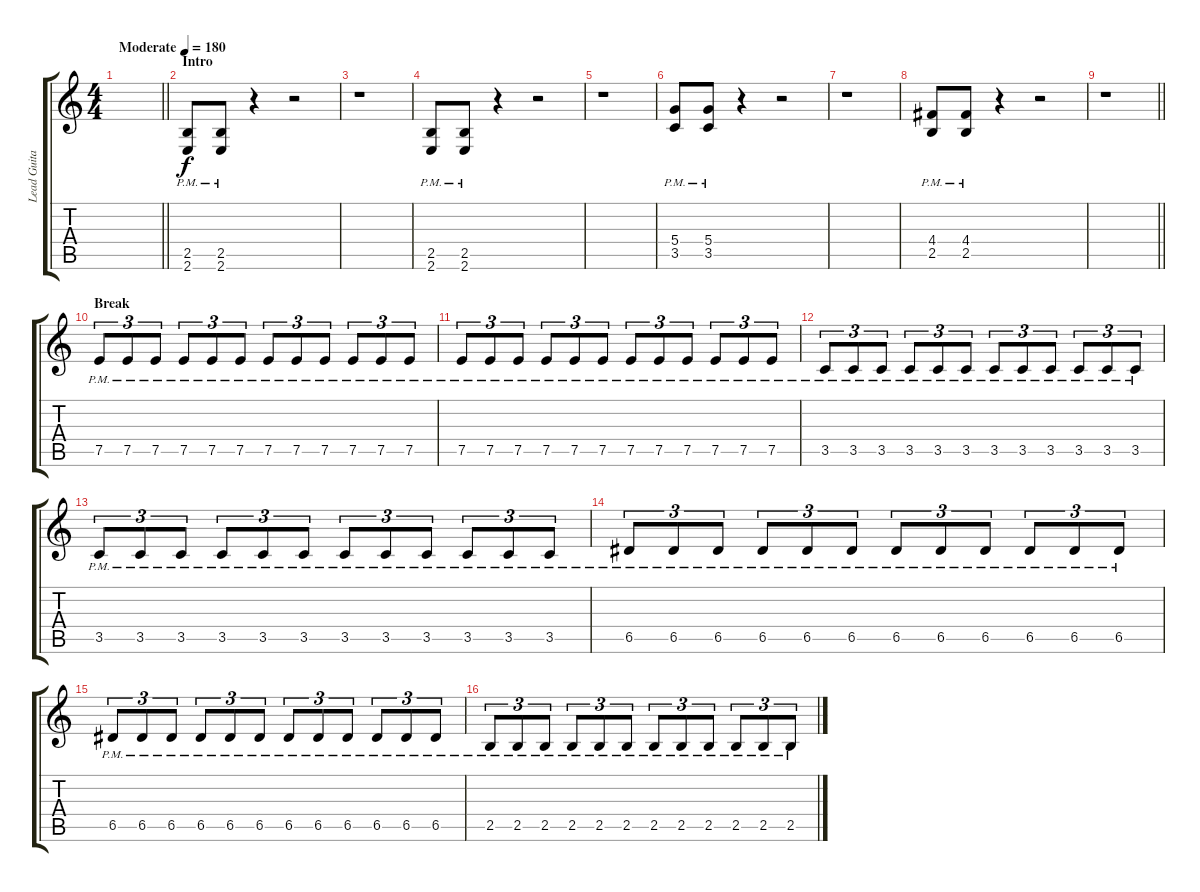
\track ("Lead Guitar" "Lead Guita") {instrument distortionguitar}
\staff {score tabs}
\tuning (E4 B3 G3 D3 A2 D2) {hide}
\ts (4 4)
\tempo (180 "Moderate")
\clef g2
\barLineRight lightlight
\ks c
|
\section ("" "Intro")
(2.5{pm} 2.6{pm}).8 (2.5{pm} 2.6{pm}).8 r.4 r.2 |
r.1 |
(2.5{pm} 2.6{pm}).8 (2.5{pm} 2.6{pm}).8 r.4 r.2 |
r.1 |
(5.4{pm} 3.5{pm}).8 (5.4{pm} 3.5{pm}).8 r.4 r.2 |
r.1 |
(4.4{pm} 2.5{pm}).8 (4.4{pm} 2.5{pm}).8 r.4 r.2 |
\barLineRight lightlight
r.1 |
\section ("" "Break")
7.5{pm}.8{tu (3 2)} 7.5{pm}.8{tu (3 2)} 7.5{pm}.8{tu (3 2)} 7.5{pm}.8{tu (3 2)} 7.5{pm}.8{tu (3 2)} 7.5{pm}.8{tu (3 2)} 7.5{pm}.8{tu (3 2)} 7.5{pm}.8{tu (3 2)} 7.5{pm}.8{tu (3 2)} 7.5{pm}.8{tu (3 2)} 7.5{pm}.8{tu (3 2)} 7.5{pm}.8{tu (3 2)} |
7.5{pm}.8{tu (3 2)} 7.5{pm}.8{tu (3 2)} 7.5{pm}.8{tu (3 2)} 7.5{pm}.8{tu (3 2)} 7.5{pm}.8{tu (3 2)} 7.5{pm}.8{tu (3 2)} 7.5{pm}.8{tu (3 2)} 7.5{pm}.8{tu (3 2)} 7.5{pm}.8{tu (3 2)} 7.5{pm}.8{tu (3 2)} 7.5{pm}.8{tu (3 2)} 7.5{pm}.8{tu (3 2)} |
3.5{pm}.8{tu (3 2)} 3.5{pm}.8{tu (3 2)} 3.5{pm}.8{tu (3 2)} 3.5{pm}.8{tu (3 2)} 3.5{pm}.8{tu (3 2)} 3.5{pm}.8{tu (3 2)} 3.5{pm}.8{tu (3 2)} 3.5{pm}.8{tu (3 2)} 3.5{pm}.8{tu (3 2)} 3.5{pm}.8{tu (3 2)} 3.5{pm}.8{tu (3 2)} 3.5{pm}.8{tu (3 2)} |
3.5{pm}.8{tu (3 2)} 3.5{pm}.8{tu (3 2)} 3.5{pm}.8{tu (3 2)} 3.5{pm}.8{tu (3 2)} 3.5{pm}.8{tu (3 2)} 3.5{pm}.8{tu (3 2)} 3.5{pm}.8{tu (3 2)} 3.5{pm}.8{tu (3 2)} 3.5{pm}.8{tu (3 2)} 3.5{pm}.8{tu (3 2)} 3.5{pm}.8{tu (3 2)} 3.5{pm}.8{tu (3 2)} |
6.5{pm}.8{tu (3 2)} 6.5{pm}.8{tu (3 2)} 6.5{pm}.8{tu (3 2)} 6.5{pm}.8{tu (3 2)} 6.5{pm}.8{tu (3 2)} 6.5{pm}.8{tu (3 2)} 6.5{pm}.8{tu (3 2)} 6.5{pm}.8{tu (3 2)} 6.5{pm}.8{tu (3 2)} 6.5{pm}.8{tu (3 2)} 6.5{pm}.8{tu (3 2)} 6.5{pm}.8{tu (3 2)} |
6.5{pm}.8{tu (3 2)} 6.5{pm}.8{tu (3 2)} 6.5{pm}.8{tu (3 2)} 6.5{pm}.8{tu (3 2)} 6.5{pm}.8{tu (3 2)} 6.5{pm}.8{tu (3 2)} 6.5{pm}.8{tu (3 2)} 6.5{pm}.8{tu (3 2)} 6.5{pm}.8{tu (3 2)} 6.5{pm}.8{tu (3 2)} 6.5{pm}.8{tu (3 2)} 6.5{pm}.8{tu (3 2)} |
2.5{pm}.8{tu (3 2)} 2.5{pm}.8{tu (3 2)} 2.5{pm}.8{tu (3 2)} 2.5{pm}.8{tu (3 2)} 2.5{pm}.8{tu (3 2)} 2.5{pm}.8{tu (3 2)} 2.5{pm}.8{tu (3 2)} 2.5{pm}.8{tu (3 2)} 2.5{pm}.8{tu (3 2)} 2.5{pm}.8{tu (3 2)} 2.5{pm}.8{tu (3 2)} 2.5{pm}.8{tu (3 2)}
